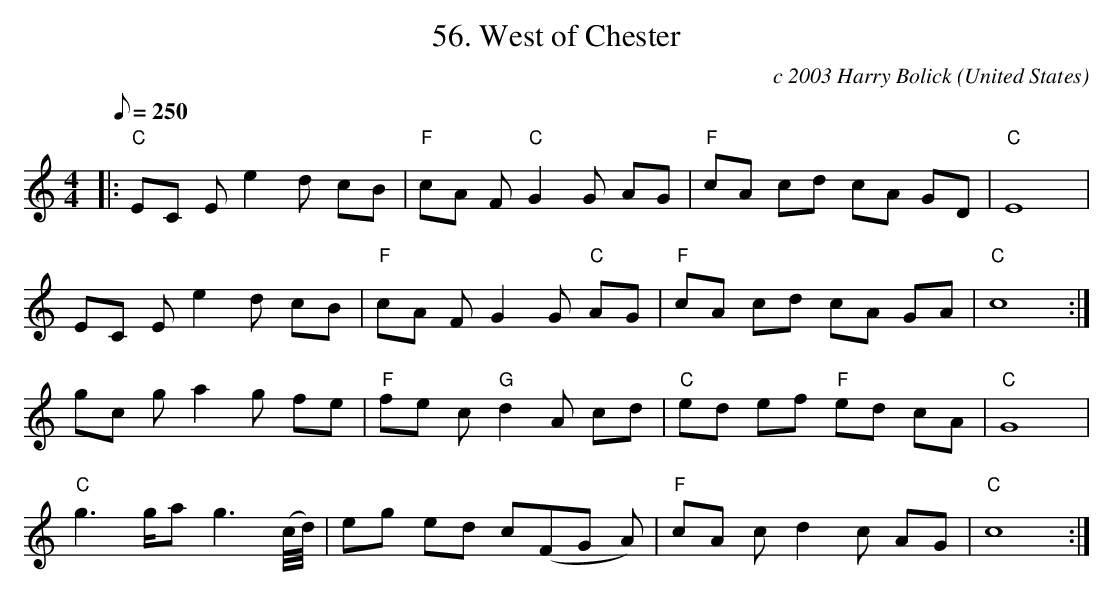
X:1
T:56. West of Chester
C:c 2003 Harry Bolick
O:United States
M:4/4
L:1/8
Q:250
K:C
|: "C" EC Ee2 d cB|"F" cA F "C" G2 G AG|"F" cA cd cA GD| "C" E8|
 EC Ee2 d cB| "F" cA FG2 G "C" AG|"F" cA cd cA GA|"C" c8:|
 gc ga2 g fe|"F" fe c "G" d2 A cd|"C" ed ef "F"ed cA|"C" G8|
 "C" g3g/2ag3 (c/4d/4)| eg ed c(FG A) |"F" cA c d2c AG |"C"c8:|
